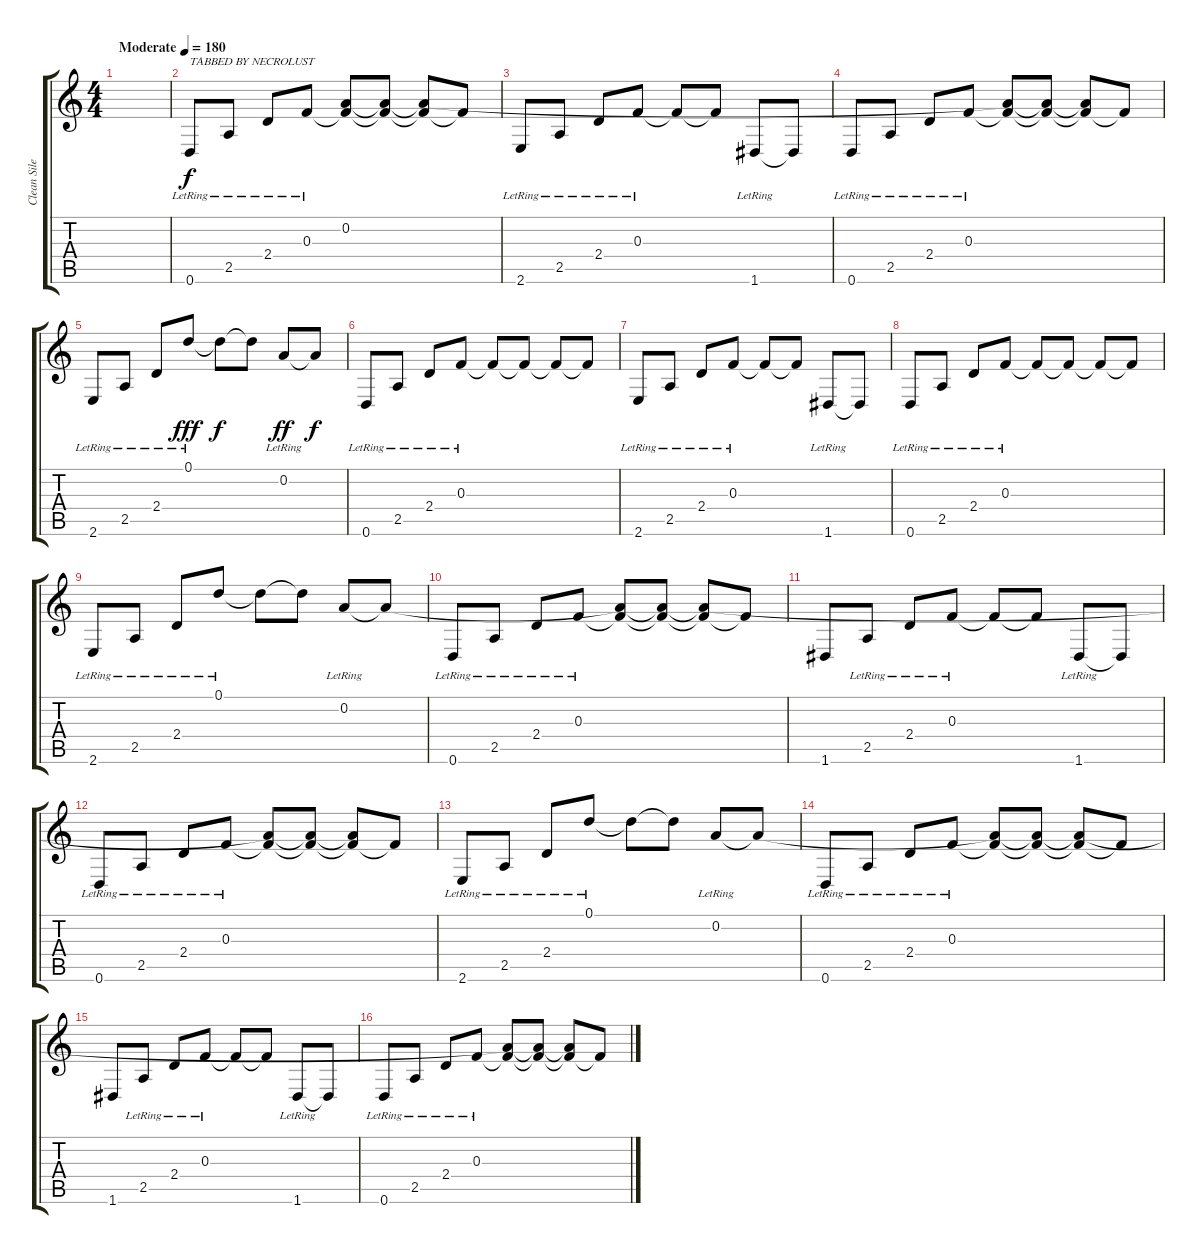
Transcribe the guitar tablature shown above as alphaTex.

\track ("Clean Silenoz" "Clean Sile") {instrument electricguitarclean}
\staff {score tabs}
\tuning (D4 A3 F3 C3 G2 D2) {hide}
\ts (4 4)
\tempo (180 "Moderate")
\clef g2
\ks c
|
0.6{lr}.8{txt "TABBED BY NECROLUST"} 2.5{lr}.8 2.4{lr}.8 0.3{lr}.8 (0.2 0.3{t}).8 (0.2{t} 0.3{t}).8 (0.2{t} 0.3{t}).8 0.3{t}.8 |
2.6{lr}.8 2.5{lr}.8 2.4{lr}.8 0.3{lr}.8 0.3{t}.8 0.3{t}.8 1.6{lr}.8 1.6{t}.8 |
0.6{lr}.8 2.5{lr}.8 2.4{lr}.8 0.3{lr}.8 (0.2{t} 0.3{t}).8 (0.2{t} 0.3{t}).8 (0.2{t} 0.3{t}).8 0.3{t}.8 |
2.6{lr}.8 2.5{lr}.8 2.4{lr}.8 0.1{lr}.8{dy fff} 0.1{t}.8{dy f} 0.1{t}.8 0.2{lr}.8{dy ff} 0.2{t}.8{dy f} |
0.6{lr}.8 2.5{lr}.8 2.4{lr}.8 0.3{lr}.8 0.3{t}.8 0.3{t}.8 0.3{t}.8 0.3{t}.8 |
2.6{lr}.8 2.5{lr}.8 2.4{lr}.8 0.3{lr}.8 0.3{t}.8 0.3{t}.8 1.6{lr}.8 1.6{t}.8 |
0.6{lr}.8 2.5{lr}.8 2.4{lr}.8 0.3{lr}.8 0.3{t}.8 0.3{t}.8 0.3{t}.8 0.3{t}.8 |
2.6{lr}.8 2.5{lr}.8 2.4{lr}.8 0.1{lr}.8 0.1{t}.8 0.1{t}.8 0.2{lr}.8 0.2{t}.8 |
0.6{lr}.8 2.5{lr}.8 2.4{lr}.8 0.3{lr}.8 (0.2{t} 0.3{t}).8 (0.2{t} 0.3{t}).8 (0.2{t} 0.3{t}).8 0.3{t}.8 |
1.6.8 2.5{lr}.8 2.4{lr}.8 0.3{lr}.8 0.3{t}.8 0.3{t}.8 1.6{lr}.8 1.6{t}.8 |
0.6{lr}.8 2.5{lr}.8 2.4{lr}.8 0.3{lr}.8 (0.2{t} 0.3{t}).8 (0.2{t} 0.3{t}).8 (0.2{t} 0.3{t}).8 0.3{t}.8 |
2.6{lr}.8 2.5{lr}.8 2.4{lr}.8 0.1{lr}.8 0.1{t}.8 0.1{t}.8 0.2{lr}.8 0.2{t}.8 |
0.6{lr}.8 2.5{lr}.8 2.4{lr}.8 0.3{lr}.8 (0.2{t} 0.3{t}).8 (0.2{t} 0.3{t}).8 (0.2{t} 0.3{t}).8 0.3{t}.8 |
1.6.8 2.5{lr}.8 2.4{lr}.8 0.3{lr}.8 0.3{t}.8 0.3{t}.8 1.6{lr}.8 1.6{t}.8 |
0.6{lr}.8 2.5{lr}.8 2.4{lr}.8 0.3{lr}.8 (0.2{t} 0.3{t}).8 (0.2{t} 0.3{t}).8 (0.2{t} 0.3{t}).8 0.3{t}.8
